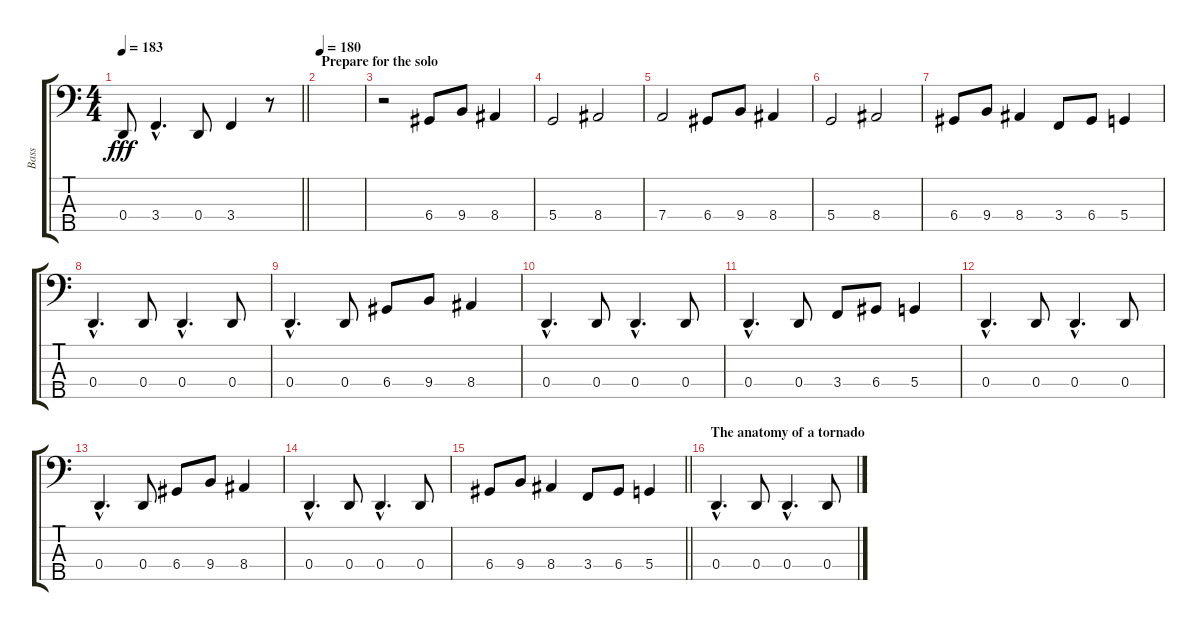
\track ("Bass" "Bass") {instrument electricbassfinger}
\staff {score tabs}
\tuning (F2 C2 G1 D1 A0) {hide}
\ts (4 4)
\tempo 183
\clef f4
\barLineRight lightlight
\ks c
0.4.8{dy fff} 3.4{hac}.4{d} 0.4.8 3.4.4 r.8 |
\section ("" "Prepare for the solo")
\tempo 180
|
r.2 6.4.8 9.4.8 8.4.4 |
5.4.2 8.4.2 |
7.4.2 6.4.8 9.4.8 8.4.4 |
5.4.2 8.4.2 |
6.4.8 9.4.8 8.4.4 3.4.8 6.4.8 5.4.4 |
0.4{hac}.4{d} 0.4.8 0.4{hac}.4{d} 0.4.8 |
0.4{hac}.4{d} 0.4.8 6.4.8 9.4.8 8.4.4 |
0.4{hac}.4{d} 0.4.8 0.4{hac}.4{d} 0.4.8 |
0.4{hac}.4{d} 0.4.8 3.4.8 6.4.8 5.4.4 |
0.4{hac}.4{d} 0.4.8 0.4{hac}.4{d} 0.4.8 |
0.4{hac}.4{d} 0.4.8 6.4.8 9.4.8 8.4.4 |
0.4{hac}.4{d} 0.4.8 0.4{hac}.4{d} 0.4.8 |
\barLineRight lightlight
6.4.8 9.4.8 8.4.4 3.4.8 6.4.8 5.4.4 |
\section ("" "The anatomy of a tornado")
0.4{hac}.4{d} 0.4.8 0.4{hac}.4{d} 0.4.8
